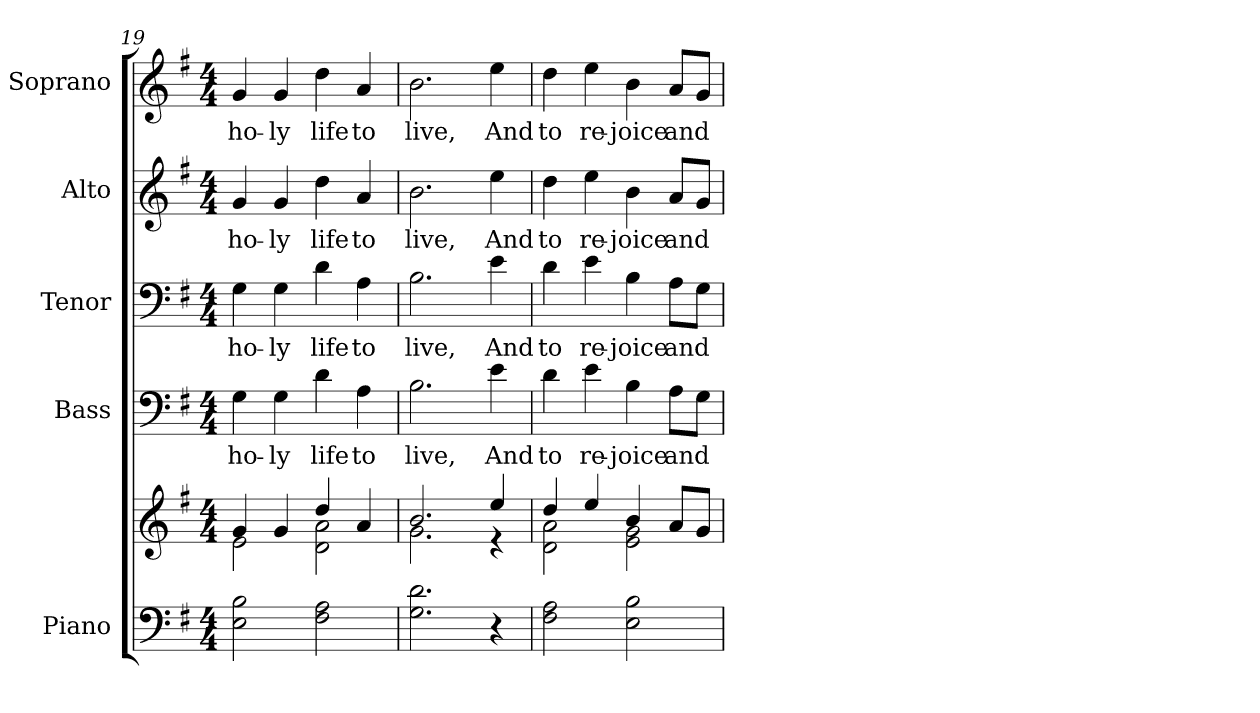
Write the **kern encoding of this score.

**kern	**kern	**kern	**text	**kern	**text	**kern	**text	**kern	**text
*part5	*part5	*part4	*part4	*part3	*part3	*part2	*part2	*part1	*part1
*staff6	*staff5	*staff4	*staff4	*staff3	*staff3	*staff2	*staff2	*staff1	*staff1
*I"Piano	*	*I"Bass	*	*I"Tenor	*	*I"Alto	*	*I"Soprano	*
*I'Pno.	*	*I'B.	*	*I'T.	*	*I'A.	*	*I'S.	*
*clefF4	*clefG2	*clefF4	*	*clefF4	*	*clefG2	*	*clefG2	*
*k[f#]	*k[f#]	*k[f#]	*	*k[f#]	*	*k[f#]	*	*k[f#]	*
*G:	*G:	*G:	*	*G:	*	*G:	*	*G:	*
*M4/4	*M4/4	*M4/4	*	*M4/4	*	*M4/4	*	*M4/4	*
=19	=19	=19	=19	=19	=19	=19	=19	=19	=19
*	*^	*	*	*	*	*	*	*	*
!	!	!	!	!LO:LY:b:color=#000000	!	!	!	!	!	!
!	!	!	!	!	!	!LO:LY:b:color=#000000	!	!	!	!
!	!	!	!	!	!	!	!	!LO:LY:b:color=#000000	!	!
!	!	!	!	!	!	!	!	!	!	!LO:LY:b:color=#000000
2Ei\ 2Bi	4gi/	2ei\	4Gi\	ho-	4Gi\	ho-	4gi/	ho-	4gi/	ho-
!	!	!	!	!LO:LY:b:color=#000000	!	!	!	!	!	!
!	!	!	!	!	!	!LO:LY:b:color=#000000	!	!	!	!
!	!	!	!	!	!	!	!	!LO:LY:b:color=#000000	!	!
!	!	!	!	!	!	!	!	!	!	!LO:LY:b:color=#000000
.	4gi/	.	4Gi\	-ly	4Gi\	-ly	4gi/	-ly	4gi/	-ly
!	!	!	!	!LO:LY:b:color=#000000	!	!	!	!	!	!
!	!	!	!	!	!	!LO:LY:b:color=#000000	!	!	!	!
!	!	!	!	!	!	!	!	!LO:LY:b:color=#000000	!	!
!	!	!	!	!	!	!	!	!	!	!LO:LY:b:color=#000000
2F#i\ 2Ai	4ddi/	2di\ 2ai	4di\	life	4di\	life	4ddi\	life	4ddi\	life
!	!	!	!	!LO:LY:b:color=#000000	!	!	!	!	!	!
!	!	!	!	!	!	!LO:LY:b:color=#000000	!	!	!	!
!	!	!	!	!	!	!	!	!LO:LY:b:color=#000000	!	!
!	!	!	!	!	!	!	!	!	!	!LO:LY:b:color=#000000
.	4ai/	.	4Ai\	to	4Ai\	to	4ai/	to	4ai/	to
!!LO:PB:g=z
=20	=20	=20	=20	=20	=20	=20	=20	=20	=20	=20
!	!	!	!	!LO:LY:b:color=#000000	!	!	!	!	!	!
!	!	!	!	!	!	!LO:LY:b:color=#000000	!	!	!	!
!	!	!	!	!	!	!	!	!LO:LY:b:color=#000000	!	!
!	!	!	!	!	!	!	!	!	!	!LO:LY:b:color=#000000
2.Gi\ 2.di	2.bi/	2.gi\	2.Bi\	live,	2.Bi\	live,	2.bi\	live,	2.bi\	live,
!	!	!	!	!LO:LY:b:color=#000000	!	!	!	!	!	!
!	!	!	!	!	!	!LO:LY:b:color=#000000	!	!	!	!
!	!	!	!	!	!	!	!	!LO:LY:b:color=#000000	!	!
!	!	!	!	!	!	!	!	!	!	!LO:LY:b:color=#000000
4r	4eei/	4r	4ei\	And	4ei\	And	4eei\	And	4eei\	And
=21	=21	=21	=21	=21	=21	=21	=21	=21	=21	=21
!	!	!	!	!LO:LY:b:color=#000000	!	!	!	!	!	!
!	!	!	!	!	!	!LO:LY:b:color=#000000	!	!	!	!
!	!	!	!	!	!	!	!	!LO:LY:b:color=#000000	!	!
!	!	!	!	!	!	!	!	!	!	!LO:LY:b:color=#000000
2F#i\ 2Ai	4ddi/	2di\ 2ai	4di\	to	4di\	to	4ddi\	to	4ddi\	to
!	!	!	!	!LO:LY:b:color=#000000	!	!	!	!	!	!
!	!	!	!	!	!	!LO:LY:b:color=#000000	!	!	!	!
!	!	!	!	!	!	!	!	!LO:LY:b:color=#000000	!	!
!	!	!	!	!	!	!	!	!	!	!LO:LY:b:color=#000000
.	4eei/	.	4ei\	re-	4ei\	re-	4eei\	re-	4eei\	re-
!	!	!	!	!LO:LY:b:color=#000000	!	!	!	!	!	!
!	!	!	!	!	!	!LO:LY:b:color=#000000	!	!	!	!
!	!	!	!	!	!	!	!	!LO:LY:b:color=#000000	!	!
!	!	!	!	!	!	!	!	!	!	!LO:LY:b:color=#000000
2Ei\ 2Bi	4bi/	2ei\ 2gi	4Bi\	-joice	4Bi\	-joice	4bi\	-joice	4bi\	-joice
!	!	!	!	!LO:LY:b:color=#000000	!	!	!	!	!	!
!	!	!	!	!	!	!LO:LY:b:color=#000000	!	!	!	!
!	!	!	!	!	!	!	!	!LO:LY:b:color=#000000	!	!
!	!	!	!	!	!	!	!	!	!	!LO:LY:b:color=#000000
.	8ai/L	.	8Ai\L	and	8Ai\L	and	8ai/L	and	8ai/L	and
.	8gi/J	.	8Gi\J	.	8Gi\J	.	8gi/J	.	8gi/J	.
*	*v	*v	*	*	*	*	*	*	*	*
=	=	=	=	=	=	=	=	=	=
*-	*-	*-	*-	*-	*-	*-	*-	*-	*-
